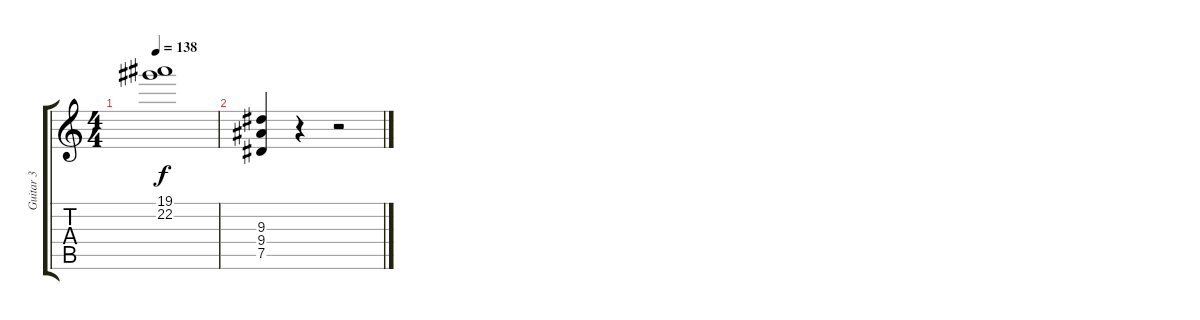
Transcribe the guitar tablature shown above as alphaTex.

\track ("Guitar 3" "Guitar 3") {instrument overdrivenguitar}
\staff {score tabs}
\tuning (Eb4 Bb3 Gb3 Db3 Ab2 Eb2) {hide}
\ts (4 4)
\tempo 138
\clef g2
\ks c
(19.1{t} 22.2{t}).1{dy f} |
(9.3 9.4 7.5).4 r.4 r.2
